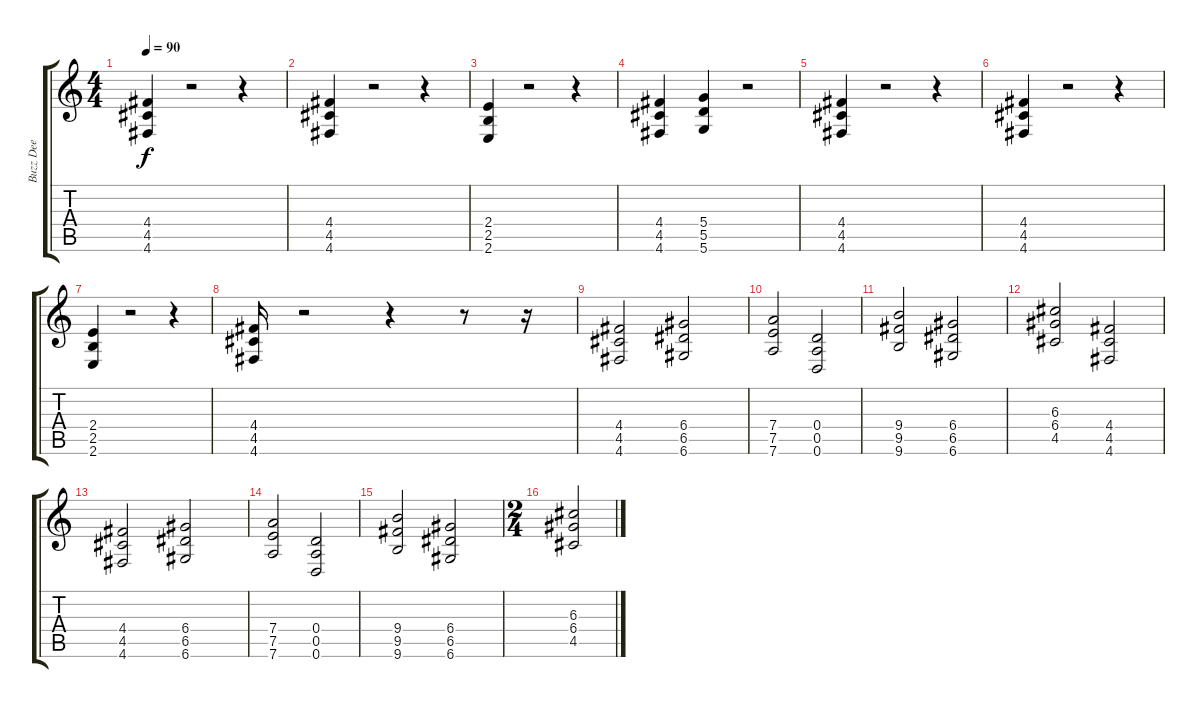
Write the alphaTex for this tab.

\track ("Buzz Dee" "Buzz Dee") {instrument distortionguitar}
\staff {score tabs}
\tuning (E4 B3 G3 D3 A2 D2) {hide}
\ts (4 4)
\tempo 90
\clef g2
\ks c
(4.4 4.5 4.6).4{dy f} r.2 r.4 |
(4.4 4.5 4.6).4 r.2 r.4 |
(2.4 2.5 2.6).4 r.2 r.4 |
(4.4 4.5 4.6).4 (5.4 5.5 5.6).4 r.2 |
(4.4 4.5 4.6).4 r.2 r.4 |
(4.4 4.5 4.6).4 r.2 r.4 |
(2.4 2.5 2.6).4 r.2 r.4 |
(4.4 4.5 4.6).16 r.2 r.4 r.8 r.16 |
(4.4 4.5 4.6).2 (6.4 6.5 6.6).2 |
(7.4 7.5 7.6).2 (0.4 0.5 0.6).2 |
(9.4 9.5 9.6).2 (6.4 6.5 6.6).2 |
(6.3 6.4 4.5).2 (4.4 4.5 4.6).2 |
(4.4 4.5 4.6).2 (6.4 6.5 6.6).2 |
(7.4 7.5 7.6).2 (0.4 0.5 0.6).2 |
(9.4 9.5 9.6).2 (6.4 6.5 6.6).2 |
\ts (2 4)
(6.3 6.4 4.5).2
